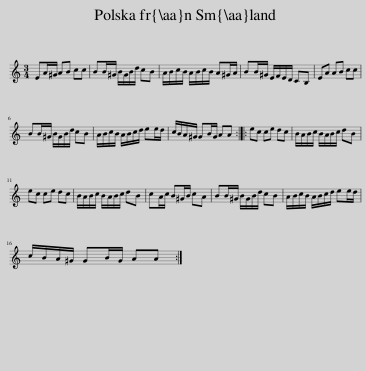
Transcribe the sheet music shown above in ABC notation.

X:1
L:1/8
M:3/4
I:linebreak $
K:C
V:1 treble
V:1
 EA/^G/ AB cc | BB/^G/ B/G/B/d/ cB | A/B/c/B/ A/B/c/B/ A^G/A/ | BB/^G/ E/F/E/D/ CB, | EA AB cc |$ %5
 BB/^G/ B/G/B/d/ cB | A/B/c/B/ A/B/c/d/ ee/d/ | c/B/A/^G/ GB/G/ AA :: ec ce dc | B/A/B/c/ B/A/B/c/ dB |$ %10
 ec ce dc | B/A/B/c/ B/A/B/c/ dB | cA/c/ B^G/B/ cA | BB/^G/ B/G/B/d/ cB | A/B/c/B/ A/B/c/d/ ee/d/ |$ %15
 c/B/A/^G/ GB/G/ AA :| %16
